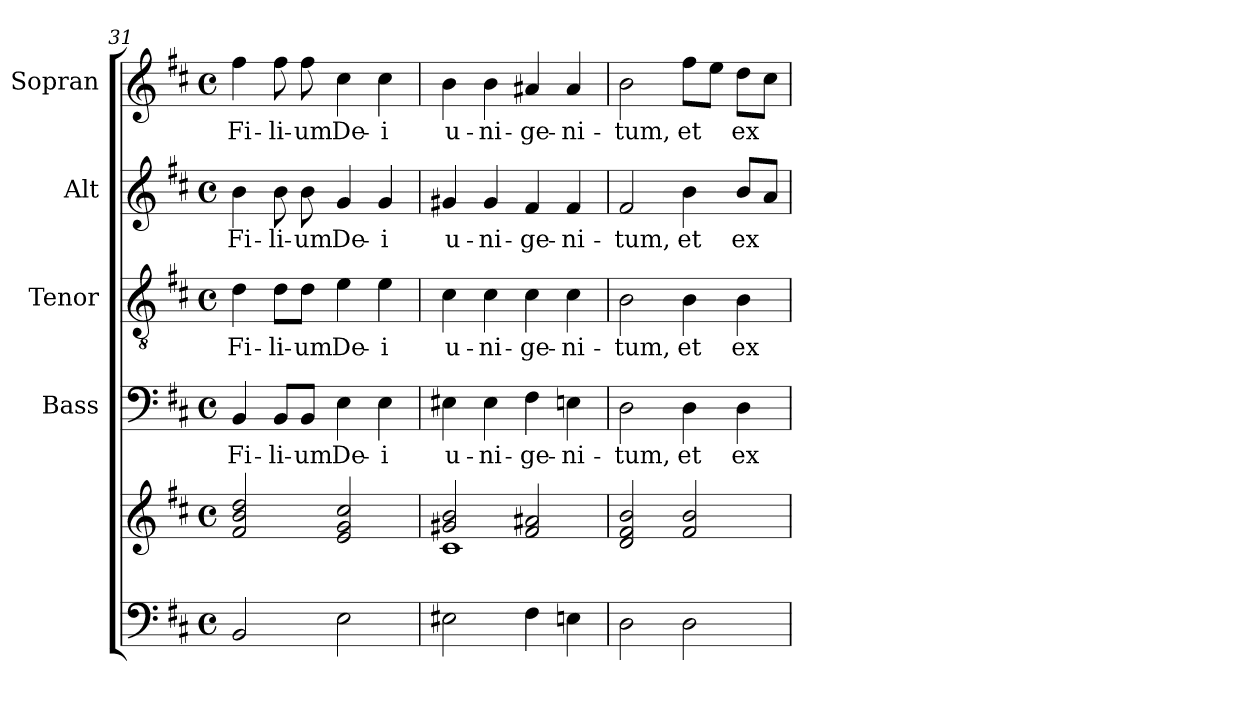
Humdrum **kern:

**kern	**kern	**kern	**text	**kern	**text	**kern	**text	**kern	**text
*part5	*part5	*part4	*part4	*part3	*part3	*part2	*part2	*part1	*part1
*staff6	*staff5	*staff4	*staff4	*staff3	*staff3	*staff2	*staff2	*staff1	*staff1
*	*	*I"Bass	*	*I"Tenor	*	*I"Alt	*	*I"Sopran	*
*	*	*I'B.	*	*I'T.	*	*I'A.	*	*I'S.	*
!!LO:PB:g=z
*clefF4	*clefG2	*clefF4	*	*clefGv2	*	*clefG2	*	*clefG2	*
*k[f#c#]	*k[f#c#]	*k[f#c#]	*	*k[f#c#]	*	*k[f#c#]	*	*k[f#c#]	*
*D:	*D:	*D:	*	*D:	*	*D:	*	*D:	*
*M4/4	*M4/4	*M4/4	*	*M4/4	*	*M4/4	*	*M4/4	*
*met(c)	*met(c)	*met(c)	*	*met(c)	*	*met(c)	*	*met(c)	*
=31	=31	=31	=31	=31	=31	=31	=31	=31	=31
!	!	!	!LO:LY:b	!	!LO:LY:b	!	!LO:LY:b	!	!LO:LY:b
2BB/	2f#/ 2b/ 2dd/	4BB/	Fi-	4d\	Fi-	4b\	Fi-	4ff#\	Fi-
!	!	!	!LO:LY:b	!	!LO:LY:b	!	!LO:LY:b	!	!LO:LY:b
.	.	8BB/L	-li-	8d\L	-li-	8b\	-li-	8ff#\	-li-
!	!	!	!LO:LY:b	!	!LO:LY:b	!	!LO:LY:b	!	!LO:LY:b
.	.	8BB/J	-um	8d\J	-um	8b\	-um	8ff#\	-um
!	!	!	!LO:LY:b	!	!LO:LY:b	!	!LO:LY:b	!	!LO:LY:b
2E\	2e/ 2g/ 2cc#/	4E\	De-	4e\	De-	4g/	De-	4cc#\	De-
!	!	!	!LO:LY:b	!	!LO:LY:b	!	!LO:LY:b	!	!LO:LY:b
.	.	4E\	-i	4e\	-i	4g/	-i	4cc#\	-i
=32	=32	=32	=32	=32	=32	=32	=32	=32	=32
*	*^	*	*	*	*	*	*	*	*
!	!	!	!	!LO:LY:b	!	!LO:LY:b	!	!LO:LY:b	!	!LO:LY:b
2E#X\	2g#X/ 2b/	1c#	4E#X\	u-	4c#\	u-	4g#X/	u-	4b\	u-
!	!	!	!	!LO:LY:b	!	!LO:LY:b	!	!LO:LY:b	!	!LO:LY:b
.	.	.	4E#\	-ni-	4c#\	-ni-	4g#/	-ni-	4b\	-ni-
!	!	!	!	!LO:LY:b	!	!LO:LY:b	!	!LO:LY:b	!	!LO:LY:b
4F#\	2f#/ 2a#X/	.	4F#\	-ge-	4c#\	-ge-	4f#/	-ge-	4a#X/	-ge-
!	!	!	!	!LO:LY:b	!	!LO:LY:b	!	!LO:LY:b	!	!LO:LY:b
4En\	.	.	4En\	-ni-	4c#\	-ni-	4f#/	-ni-	4a#/	-ni-
*	*v	*v	*	*	*	*	*	*	*	*
=33	=33	=33	=33	=33	=33	=33	=33	=33	=33
!	!	!	!LO:LY:b	!	!LO:LY:b	!	!LO:LY:b	!	!LO:LY:b
2D\	2d/ 2f#/ 2b/	2D\	-tum,	2B\	-tum,	2f#/	-tum,	2b\	-tum,
!	!	!	!LO:LY:b	!	!LO:LY:b	!	!LO:LY:b	!	!LO:LY:b
2D\	2f#/ 2b/	4D\	et	4B\	et	4b\	et	8ff#\L	et
.	.	.	.	.	.	.	.	8ee\J	.
!	!	!	!LO:LY:b	!	!LO:LY:b	!	!LO:LY:b	!	!LO:LY:b
.	.	4D\	ex	4B\	ex	8b/L	ex	8dd\L	ex
.	.	.	.	.	.	8a/J	.	8cc#\J	.
=	=	=	=	=	=	=	=	=	=
*-	*-	*-	*-	*-	*-	*-	*-	*-	*-
